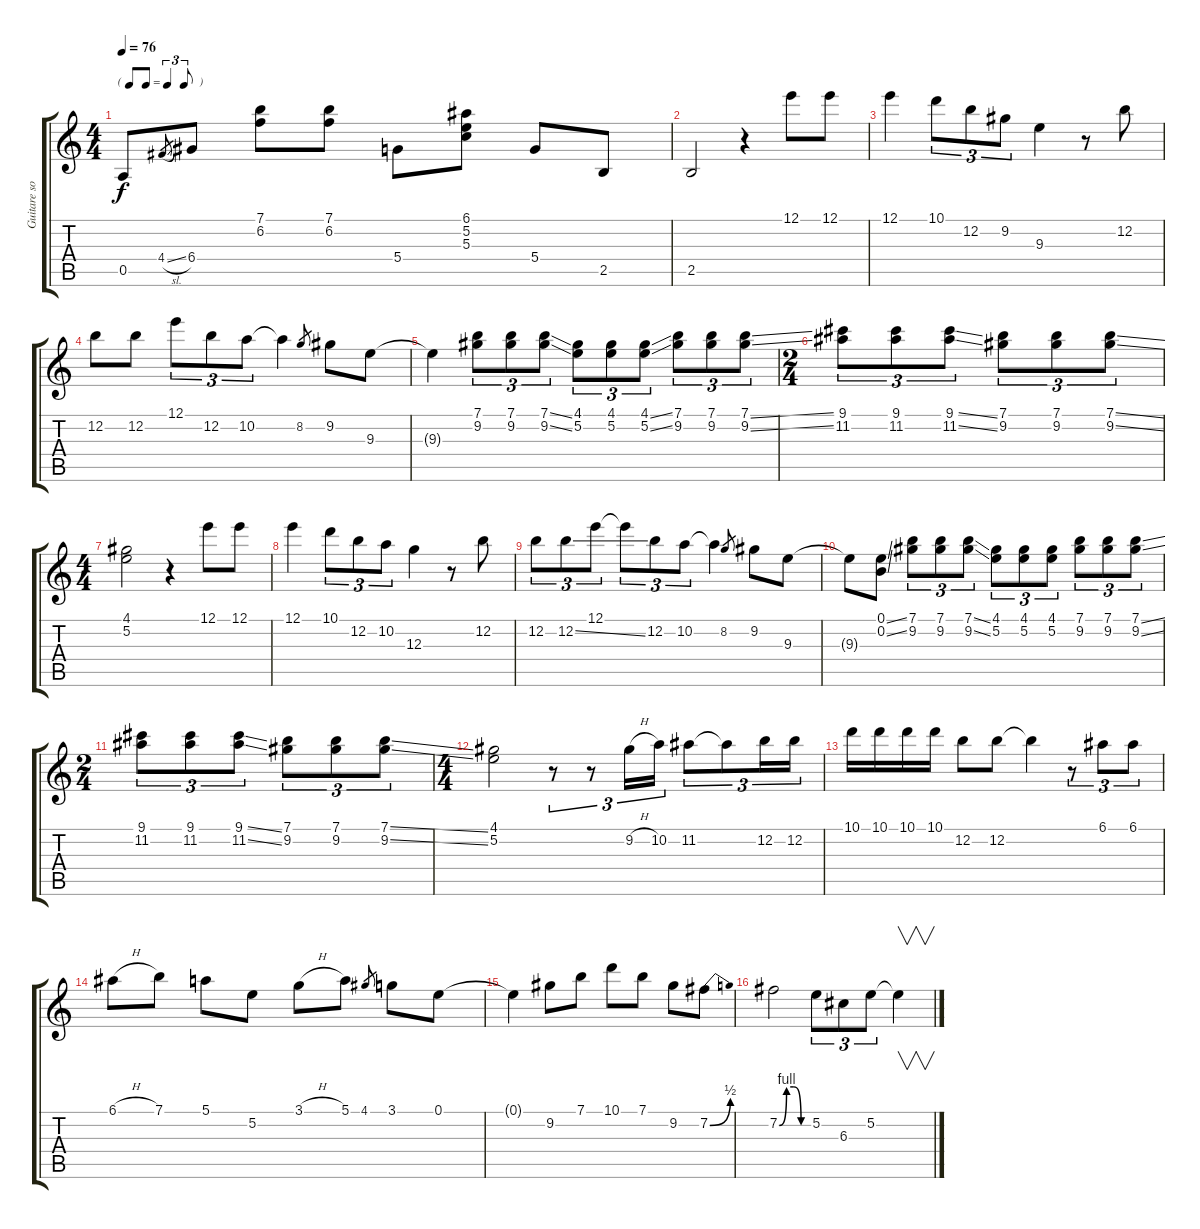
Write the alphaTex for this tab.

\track ("Guitare solo" "Guitare so") {instrument electricguitarjazz}
\staff {score tabs}
\tuning (E4 B3 G3 D3 A2 E2) {hide}
\ts (4 4)
\tf triplet8th
\tempo 76
\clef g2
\ks c
0.5.8{dy f} 4.4{sl}.8{gr} 6.4.8 (7.1 6.2).8 (7.1 6.2).8 5.4.8 (6.1 5.2 5.3).8 5.4.8 2.5.8 |
2.5.2 r.4 12.1.8 12.1.8 |
12.1.4 10.1.8{tu (3 2)} 12.2.8{tu (3 2)} 9.2.8{tu (3 2)} 9.3.4 r.8 12.2.8 |
12.2.8 12.2.8 12.1.8{tu (3 2)} 12.2.8{tu (3 2)} 10.2.8{tu (3 2)} 10.2{t}.4 8.2.8{gr} 9.2.8 9.3.8 |
9.3{t}.4 (7.1 9.2).8{tu (3 2)} (7.1 9.2).8{tu (3 2)} (7.1{ss} 9.2{ss}).8{tu (3 2)} (4.1 5.2).8{tu (3 2)} (4.1 5.2).8{tu (3 2)} (4.1{ss} 5.2{ss}).8{tu (3 2)} (7.1 9.2).8{tu (3 2)} (7.1 9.2).8{tu (3 2)} (7.1{ss} 9.2{ss}).8{tu (3 2)} |
\ts (2 4)
(9.1 11.2).8{tu (3 2)} (9.1 11.2).8{tu (3 2)} (9.1{ss} 11.2{ss}).8{tu (3 2)} (7.1 9.2).8{tu (3 2)} (7.1 9.2).8{tu (3 2)} (7.1{ss} 9.2{ss}).8{tu (3 2)} |
\ts (4 4)
(4.1 5.2).2 r.4 12.1.8 12.1.8 |
12.1.4 10.1.8{tu (3 2)} 12.2.8{tu (3 2)} 10.2.8{tu (3 2)} 12.3.4 r.8 12.2.8 |
12.2.8{tu (3 2)} 12.2{ss}.8{tu (3 2)} 12.1.8{tu (3 2)} 12.1{t}.8{tu (3 2)} 12.2.8{tu (3 2)} 10.2.8{tu (3 2)} 10.2{t}.4 8.2.8{gr} 9.2.8 9.3.8 |
9.3{t}.8 (0.1{ss} 0.2{ss}).8 (7.1 9.2).8{tu (3 2)} (7.1 9.2).8{tu (3 2)} (7.1{ss} 9.2{ss}).8{tu (3 2)} (4.1 5.2).8{tu (3 2)} (4.1 5.2).8{tu (3 2)} (4.1 5.2).8{tu (3 2)} (7.1 9.2).8{tu (3 2)} (7.1 9.2).8{tu (3 2)} (7.1{ss} 9.2{ss}).8{tu (3 2)} |
\ts (2 4)
(9.1 11.2).8{tu (3 2)} (9.1 11.2).8{tu (3 2)} (9.1{ss} 11.2{ss}).8{tu (3 2)} (7.1 9.2).8{tu (3 2)} (7.1 9.2).8{tu (3 2)} (7.1{ss} 9.2{ss}).8{tu (3 2)} |
\ts (4 4)
(4.1 5.2).2 r.8{tu (3 2)} r.8{tu (3 2)} 9.2{h}.16{tu (3 2)} 10.2.16{tu (3 2)} 11.2.8{tu (3 2)} 11.2{t}.8{tu (3 2)} 12.2.16{tu (3 2)} 12.2.16{tu (3 2)} |
10.1.16 10.1.16 10.1.16 10.1.16 12.2.8 12.2.8 12.2{t}.4 r.8{tu (3 2)} 6.1.8{tu (3 2)} 6.1.8{tu (3 2)} |
6.1{h}.8 7.1.8 5.1.8 5.2.8 3.1{h}.8 5.1.8 4.1.8{gr} 3.1.8 0.1.8 |
0.1{t}.4 9.2.8 7.1.8 10.1.8 7.1.8 9.2.8 7.2{be (bend 0 0 60 2)}.8 |
7.2{be (custom 0 0 15 4 30 4 45 0 60 0)}.2 5.2.8{tu (3 2)} 6.3.8{tu (3 2)} 5.2.8{tu (3 2)} 5.2{t}.4{v}
